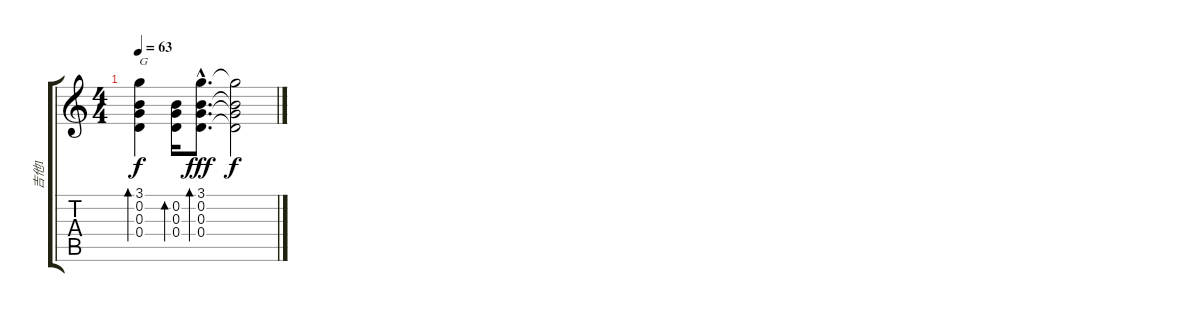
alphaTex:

\track ("吉他1" "吉他1") {instrument acousticguitarsteel}
\staff {score tabs}
\tuning (E4 B3 G3 D3 A2 E2) {hide}
\ts (4 4)
\tempo 63
\clef g2
\ks c
(3.1 0.2 0.3 0.4).4{bd 30 txt "G" dy f} (0.2 0.3 0.4).16{bd 30} (3.1{hac} 0.2{hac} 0.3{hac} 0.4{hac}).8{d bd 30 dy fff} (3.1{t} 0.2{t} 0.3{t} 0.4{t}).2{dy f}
